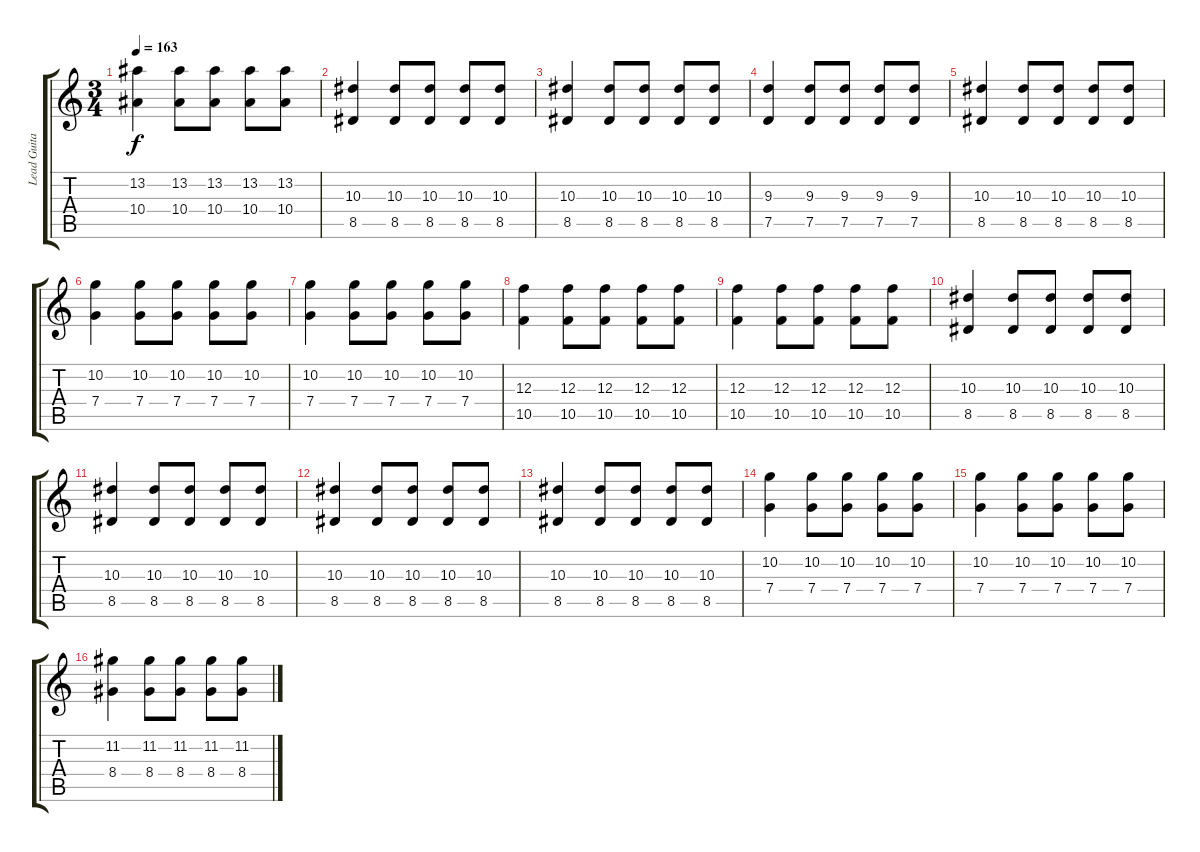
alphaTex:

\track ("Lead Guitar" "Lead Guita") {instrument distortionguitar}
\staff {score tabs}
\tuning (D4 A3 F3 C3 G2 C2) {hide}
\ts (3 4)
\tempo 163
\clef g2
\ks c
(13.2 10.4).4{dy f} (13.2 10.4).8 (13.2 10.4).8 (13.2 10.4).8 (13.2 10.4).8 |
(10.3 8.5).4 (10.3 8.5).8 (10.3 8.5).8 (10.3 8.5).8 (10.3 8.5).8 |
(10.3 8.5).4 (10.3 8.5).8 (10.3 8.5).8 (10.3 8.5).8 (10.3 8.5).8 |
(9.3 7.5).4 (9.3 7.5).8 (9.3 7.5).8 (9.3 7.5).8 (9.3 7.5).8 |
(10.3 8.5).4 (10.3 8.5).8 (10.3 8.5).8 (10.3 8.5).8 (10.3 8.5).8 |
(10.2 7.4).4 (10.2 7.4).8 (10.2 7.4).8 (10.2 7.4).8 (10.2 7.4).8 |
(10.2 7.4).4 (10.2 7.4).8 (10.2 7.4).8 (10.2 7.4).8 (10.2 7.4).8 |
(12.3 10.5).4 (12.3 10.5).8 (12.3 10.5).8 (12.3 10.5).8 (12.3 10.5).8 |
(12.3 10.5).4 (12.3 10.5).8 (12.3 10.5).8 (12.3 10.5).8 (12.3 10.5).8 |
(10.3 8.5).4 (10.3 8.5).8 (10.3 8.5).8 (10.3 8.5).8 (10.3 8.5).8 |
(10.3 8.5).4 (10.3 8.5).8 (10.3 8.5).8 (10.3 8.5).8 (10.3 8.5).8 |
(10.3 8.5).4 (10.3 8.5).8 (10.3 8.5).8 (10.3 8.5).8 (10.3 8.5).8 |
(10.3 8.5).4 (10.3 8.5).8 (10.3 8.5).8 (10.3 8.5).8 (10.3 8.5).8 |
(10.2 7.4).4 (10.2 7.4).8 (10.2 7.4).8 (10.2 7.4).8 (10.2 7.4).8 |
(10.2 7.4).4 (10.2 7.4).8 (10.2 7.4).8 (10.2 7.4).8 (10.2 7.4).8 |
(11.2 8.4).4 (11.2 8.4).8 (11.2 8.4).8 (11.2 8.4).8 (11.2 8.4).8
